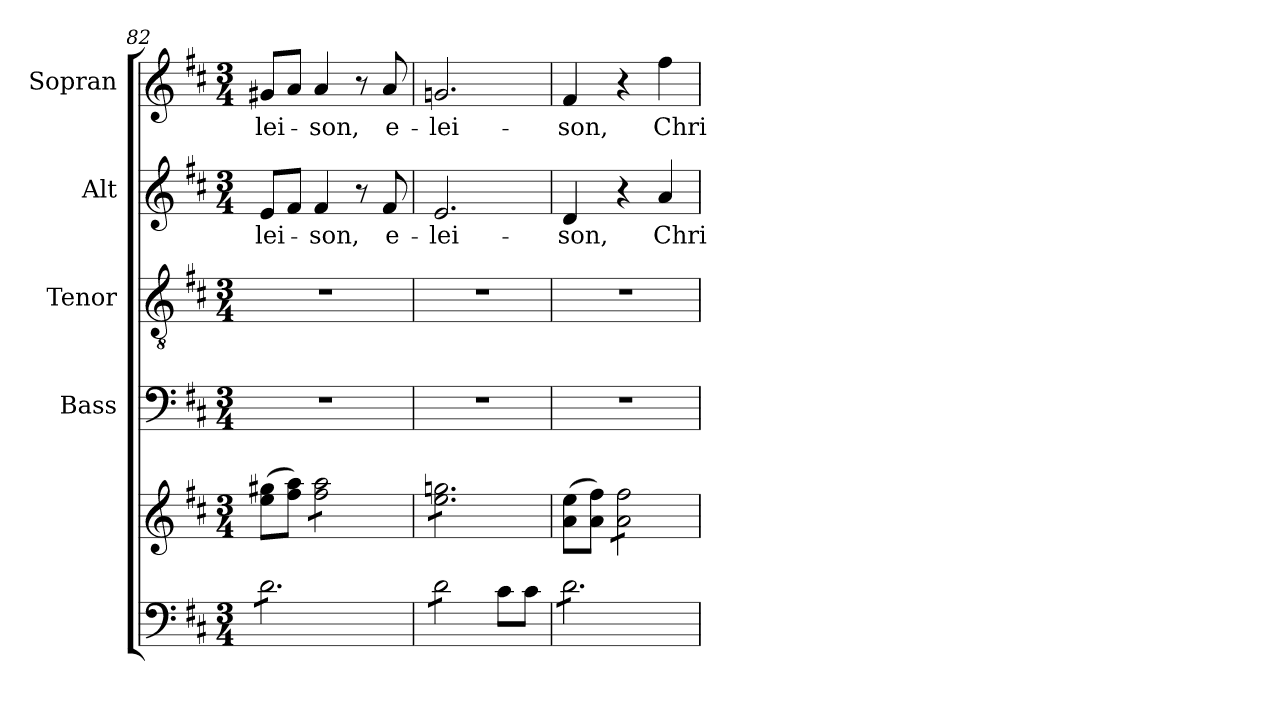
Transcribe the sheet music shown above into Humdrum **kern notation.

**kern	**kern	**kern	**kern	**kern	**text	**kern	**text
*part5	*part5	*part4	*part3	*part2	*part2	*part1	*part1
*staff6	*staff5	*staff4	*staff3	*staff2	*staff2	*staff1	*staff1
*	*	*I"Bass	*I"Tenor	*I"Alt	*	*I"Sopran	*
*	*	*I'B.	*I'T.	*I'A.	*	*I'S.	*
*clefF4	*clefG2	*clefF4	*clefGv2	*clefG2	*	*clefG2	*
*k[f#c#]	*k[f#c#]	*k[f#c#]	*k[f#c#]	*k[f#c#]	*	*k[f#c#]	*
*D:	*D:	*D:	*D:	*D:	*	*D:	*
*M3/4	*M3/4	*M3/4	*M3/4	*M3/4	*	*M3/4	*
=82	=82	=82	=82	=82	=82	=82	=82
!	!	!	!	!	!LO:LY:b	!	!LO:LY:b
*tremolo	*	*	*	*	*	*	*
8d\L	(>8ee\ 8gg#X\L	2.r	2.r	8e/L	-lei-	8g#X/L	-lei-
8d\	8ff#\ 8aa\J)	.	.	8f#/J	.	8a/J	.
!	!	!	!	!	!LO:LY:b	!	!LO:LY:b
*	*tremolo	*	*	*	*	*	*
8d\	8ff#\ 8aa\L	.	.	4f#/	-son,	4a/	-son,
8d\	8ff#\ 8aa\	.	.	.	.	.	.
8d\	8ff#\ 8aa\	.	.	8r	.	8r	.
!	!	!	!	!	!LO:LY:b	!	!LO:LY:b
8d\J	8ff#\ 8aa\J	.	.	8f#/	e-	8a/	e-
=83	=83	=83	=83	=83	=83	=83	=83
!	!	!	!	!	!LO:LY:b	!	!LO:LY:b
8d\L	8ee\ 8ggn\L	2.r	2.r	2.e/	-lei-	2.gn/	-lei-
8d\	8ee\ 8ggn\	.	.	.	.	.	.
8d\	8ee\ 8ggn\	.	.	.	.	.	.
8d\J	8ee\ 8ggn\	.	.	.	.	.	.
*Xtremolo	*	*	*	*	*	*	*
8c#\L	8ee\ 8ggn\	.	.	.	.	.	.
8c#\J	8ee\ 8ggn\J	.	.	.	.	.	.
*	*Xtremolo	*	*	*	*	*	*
=84	=84	=84	=84	=84	=84	=84	=84
!	!	!	!	!	!LO:LY:b	!	!LO:LY:b
*tremolo	*	*	*	*	*	*	*
8d\L	(>8a\ 8ee\L	2.r	2.r	4d/	-son,	4f#/	-son,
8d\	8a\ 8ff#\J)	.	.	.	.	.	.
*	*tremolo	*	*	*	*	*	*
8d\	8a\ 8ff#\L	.	.	4r	.	4r	.
8d\	8a\ 8ff#\	.	.	.	.	.	.
!	!	!	!	!	!LO:LY:b	!	!LO:LY:b
8d\	8a\ 8ff#\	.	.	4a/	Chri-	4ff#\	Chri-
8d\J	8a\ 8ff#\J	.	.	.	.	.	.
*	*Xtremolo	*	*	*	*	*	*
*Xtremolo	*	*	*	*	*	*	*
=	=	=	=	=	=	=	=
*-	*-	*-	*-	*-	*-	*-	*-
